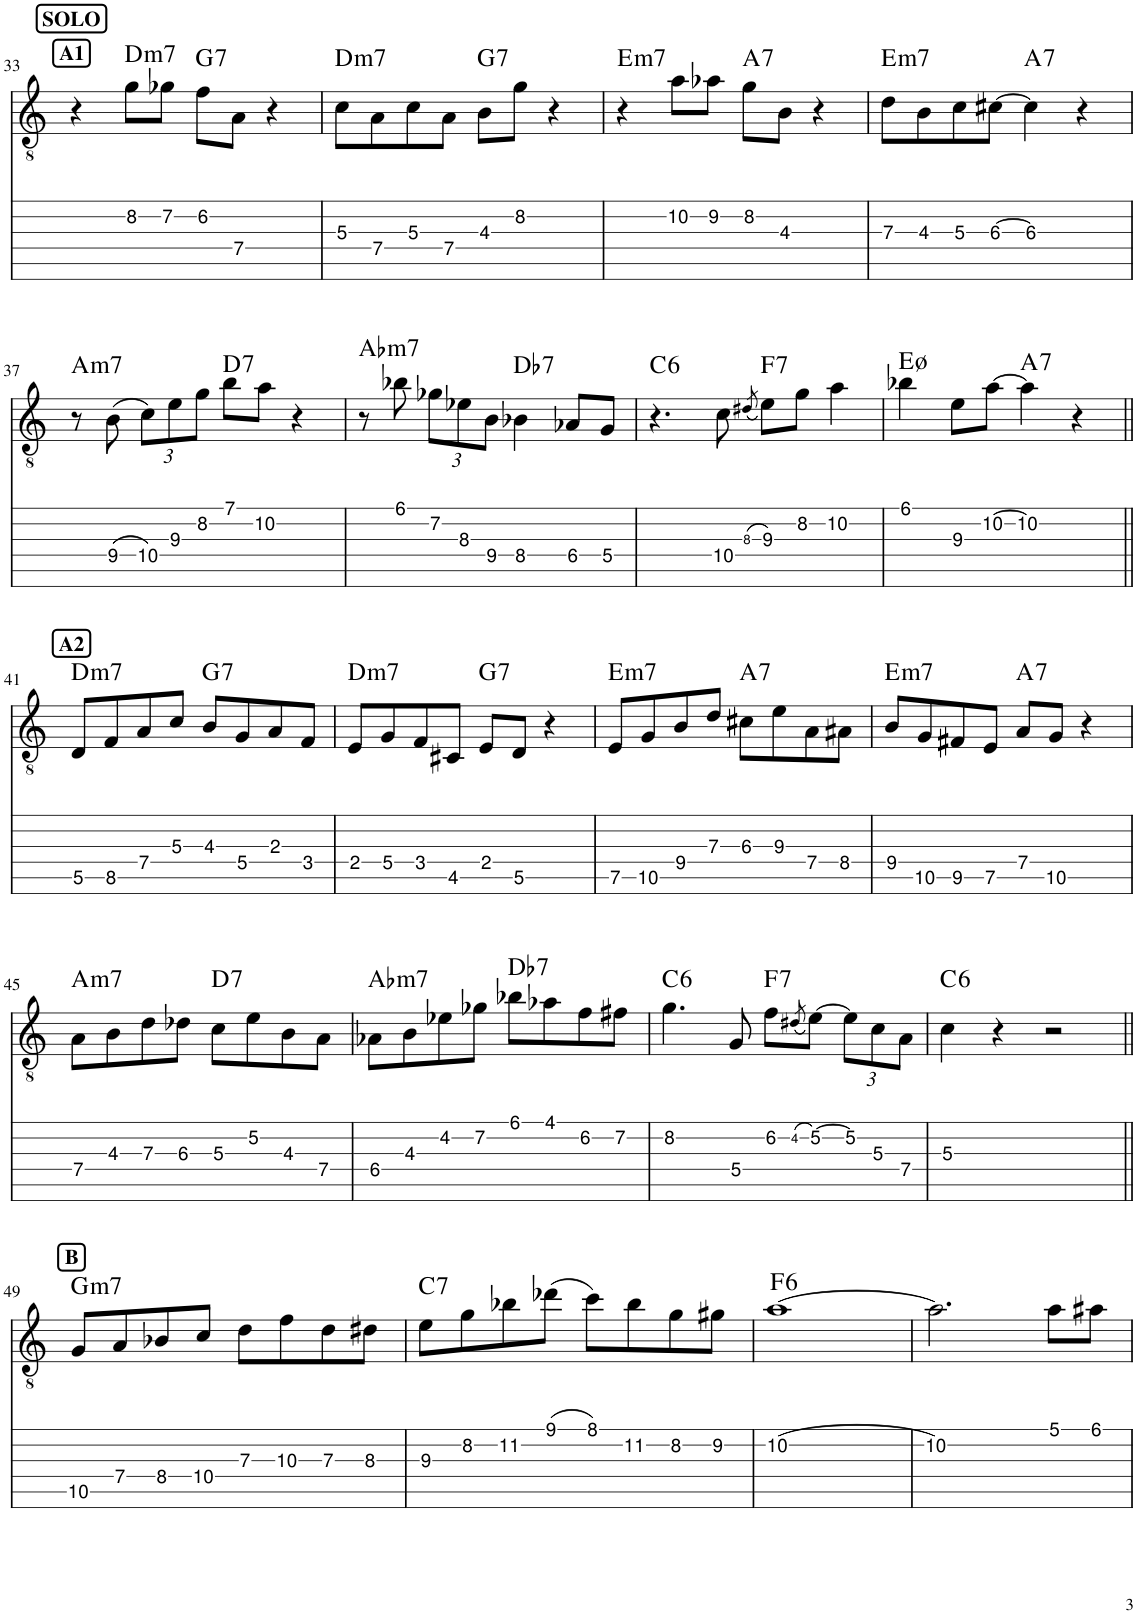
**kern	**kern	**harte
*part1	*part1	*part1
*staff2	*staff1	*
*I"Chitarra elettrica	*	*
!!LO:PB:g=z
*	*clefGv2	*
*k[]	*k[]	*
*M4/4	*M4/4	*
!!LO:REH:place=s1:a:B:cj:t=SOLO
!!LO:REH:place=s1:a:B:cj:t=A1
=33	=33	=33
4r	4r	.
!	!	!LO:H:kt=m7
8gL	8g\L	D:min7
8g-J	8g-X\J	.
!	!	!LO:H:kt=7
8fL	8f\L	G:7
8AJ	8A\J	.
4r	4r	.
=34	=34	=34
!	!	!LO:H:kt=m7
8cL	8c\L	D:min7
8AJ	8A\	.
8cL	8c\	.
8AJ	8A\J	.
!	!	!LO:H:kt=7
8BL	8B\L	G:7
8gJ	8g\J	.
4r	4r	.
=35	=35	=35
!	!	!LO:H:kt=m7
4r	4r	E:min7
8aL	8a\L	.
8a-J	8a-X\J	.
!	!	!LO:H:kt=7
8gL	8g\L	A:7
8BJ	8B\J	.
4r	4r	.
=36	=36	=36
!	!	!LO:H:kt=m7
8dL	8d\L	E:min7
8BJ	8B\	.
8cL	8c\	.
[8c#J	[8c#X\J	.
!	!	!LO:H:kt=7
4c#]	4c#\]	A:7
4r	4r	.
!!LO:LB:g=z
=37	=37	=37
!	!	!LO:H:kt=m7
8r	8r	A:min7
8B	(8B\	.
*Xbrackettup	*Xbrackettup	*
12cL	12c\L)	.
12e	12e\	.
12gJ	12g\J	.
!	!	!LO:H:kt=7
8bL	8b\L	D:7
8aJ	8a\J	.
4r	4r	.
=38	=38	=38
!	!	!LO:H:kt=m7
8r	8r	Ab:min7
8b-	8b-X\	.
12g-L	12g-X\L	.
12e-	12e-X\	.
12BJ	12B\J	.
!	!	!LO:H:kt=7
4B-	4B-X\	Db:7
8A-L	8A-X/L	.
8GJ	8G/J	.
=39	=39	=39
!	!	!LO:H:kt=6
4.r	4.r	C:maj6
8c	8c\	.
qd#	(8qd#X/	.
!	!	!LO:H:kt=7
8eL	8e\L)	F:7
8gJ	8g\J	.
4a	4a\	.
=40	=40	=40
4b-	4b-X\	E:hdim7
8eL	8e\L	.
[8aJ	[8a\J	.
!	!	!LO:H:kt=7
4a]	4a\]	A:7
4r	4r	.
!!LO:LB:g=z
!!LO:REH:place=s1:a:B:cj:t=A2
=41||	=41||	=41||
!	!	!LO:H:kt=m7
8DL	8D/L	D:min7
8FJ	8F/	.
8AL	8A/	.
8cJ	8c/J	.
!	!	!LO:H:kt=7
8BL	8B/L	G:7
8GJ	8G/	.
8AL	8A/	.
8FJ	8F/J	.
=42	=42	=42
!	!	!LO:H:kt=m7
8EL	8E/L	D:min7
8GJ	8G/	.
8FL	8F/	.
8C#J	8C#X/J	.
!	!	!LO:H:kt=7
8EL	8E/L	G:7
8DJ	8D/J	.
4r	4r	.
=43	=43	=43
!	!	!LO:H:kt=m7
8EL	8E/L	E:min7
8GJ	8G/	.
8BL	8B/	.
8dJ	8d/J	.
!	!	!LO:H:kt=7
8c#L	8c#X\L	A:7
8eJ	8e\	.
8AL	8A\	.
8A#J	8A#X\J	.
=44	=44	=44
!	!	!LO:H:kt=m7
8BL	8B/L	E:min7
8GJ	8G/	.
8F#L	8F#X/	.
8EJ	8E/J	.
!	!	!LO:H:kt=7
8AL	8A/L	A:7
8GJ	8G/J	.
4r	4r	.
!!LO:LB:g=z
=45	=45	=45
!	!	!LO:H:kt=m7
8AL	8A\L	A:min7
8BJ	8B\	.
8dL	8d\	.
8d-J	8d-X\J	.
!	!	!LO:H:kt=7
8cL	8c\L	D:7
8eJ	8e\	.
8BL	8B\	.
8AJ	8A\J	.
=46	=46	=46
!	!	!LO:H:kt=m7
8A-L	8A-X\L	Ab:min7
8BJ	8B\	.
8e-L	8e-X\	.
8g-J	8g-X\J	.
!	!	!LO:H:kt=7
8b-L	8b-X\L	Db:7
8a-J	8a-X\	.
8fL	8f\	.
8f#J	8f#X\J	.
=47	=47	=47
!	!	!LO:H:kt=6
4.g	4.g\	C:maj6
8G	8G/	.
!	!	!LO:H:kt=7
8fL	8f\L	F:7
qd#	(8qd#X/	.
[8eJ	[8e\J)	.
12eL]	12e\L]	.
12c	12c\	.
12AJ	12A\J	.
=48	=48	=48
!	!	!LO:H:kt=6
4c	4c\	C:maj6
4r	4r	.
2r	2r	.
!!LO:LB:g=z
!!LO:REH:place=s1:a:B:cj:t=B
=49||	=49||	=49||
!	!	!LO:H:kt=m7
8GL	8G/L	G:min7
8AJ	8A/	.
8B-L	8B-X/	.
8cJ	8c/J	.
8dL	8d\L	.
8fJ	8f\	.
8dL	8d\	.
8d#J	8d#X\J	.
=50	=50	=50
!	!	!LO:H:kt=7
8eL	8e\L	C:7
8gJ	8g\	.
8b-L	8b-X\	.
8dd-J	(8dd-X\J	.
8ccL	8cc\L)	.
8b-J	8b-\	.
8gL	8g\	.
8g#J	8g#X\J	.
=51	=51	=51
!	!	!LO:H:kt=6
[1a	[1a	F:maj6
=52	=52	=52
2.a]	2.a\]	.
8aL	8a\L	.
8a#J	8a#X\J	.
=	=	=
*-	*-	*-
